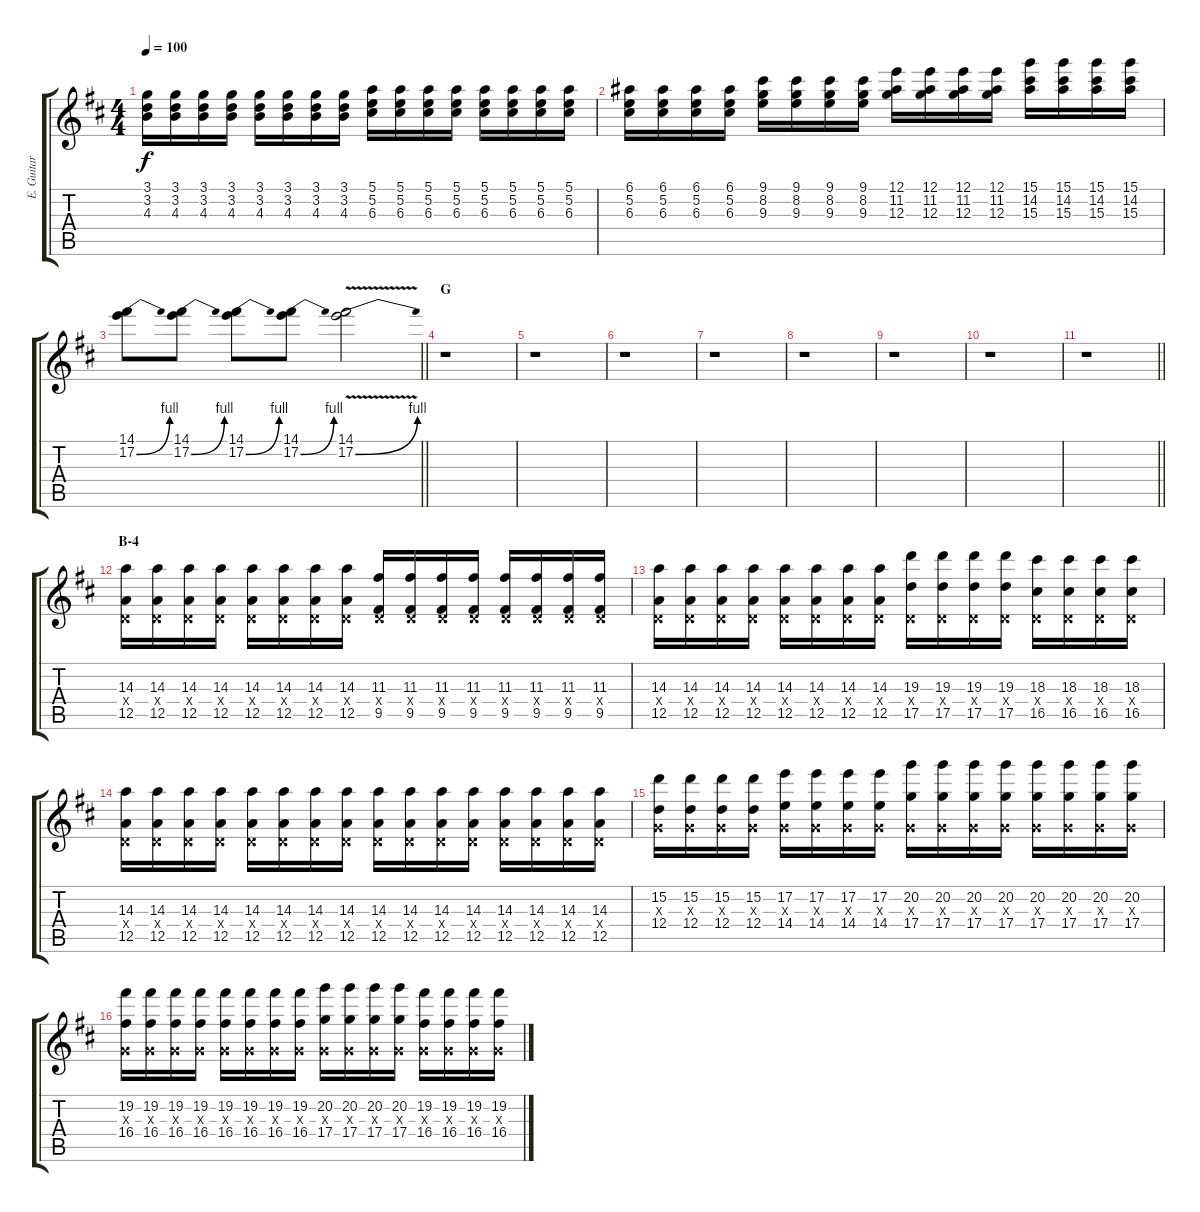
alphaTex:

\track ("E. Guitar I" "E. Guitar ") {instrument overdrivenguitar}
\staff {score tabs}
\tuning (E4 B3 G3 D3 A2 E2) {hide}
\ts (4 4)
\tempo 100
\clef g2
\ks d
(3.1 3.2 4.3).16{dy f} (3.1 3.2 4.3).16 (3.1 3.2 4.3).16 (3.1 3.2 4.3).16 (3.1 3.2 4.3).16 (3.1 3.2 4.3).16 (3.1 3.2 4.3).16 (3.1 3.2 4.3).16 (5.1 5.2 6.3).16 (5.1 5.2 6.3).16 (5.1 5.2 6.3).16 (5.1 5.2 6.3).16 (5.1 5.2 6.3).16 (5.1 5.2 6.3).16 (5.1 5.2 6.3).16 (5.1 5.2 6.3).16 |
(6.1 5.2 6.3).16 (6.1 5.2 6.3).16 (6.1 5.2 6.3).16 (6.1 5.2 6.3).16 (9.1 8.2 9.3).16 (9.1 8.2 9.3).16 (9.1 8.2 9.3).16 (9.1 8.2 9.3).16 (12.1 11.2 12.3).16 (12.1 11.2 12.3).16 (12.1 11.2 12.3).16 (12.1 11.2 12.3).16 (15.1 14.2 15.3).16 (15.1 14.2 15.3).16 (15.1 14.2 15.3).16 (15.1 14.2 15.3).16 |
\barLineRight lightlight
(14.1 17.2{be (bend 0 0 60 4)}).8 (14.1 17.2{be (bend 0 0 60 4)}).8 (14.1 17.2{be (bend 0 0 60 4)}).8 (14.1 17.2{be (bend 0 0 60 4)}).8 (14.1 17.2{be (bend 0 0 60 4) v}).2 |
\section ("" "G")
r.1 |
r.1 |
r.1 |
r.1 |
r.1 |
r.1 |
r.1 |
\barLineRight lightlight
r.1 |
\section ("" "B-4")
(14.3 0.4{x} 12.5).16 (14.3 0.4{x} 12.5).16 (14.3 0.4{x} 12.5).16 (14.3 0.4{x} 12.5).16 (14.3 0.4{x} 12.5).16 (14.3 0.4{x} 12.5).16 (14.3 0.4{x} 12.5).16 (14.3 0.4{x} 12.5).16 (11.3 0.4{x} 9.5).16 (11.3 0.4{x} 9.5).16 (11.3 0.4{x} 9.5).16 (11.3 0.4{x} 9.5).16 (11.3 0.4{x} 9.5).16 (11.3 0.4{x} 9.5).16 (11.3 0.4{x} 9.5).16 (11.3 0.4{x} 9.5).16 |
(14.3 0.4{x} 12.5).16 (14.3 0.4{x} 12.5).16 (14.3 0.4{x} 12.5).16 (14.3 0.4{x} 12.5).16 (14.3 0.4{x} 12.5).16 (14.3 0.4{x} 12.5).16 (14.3 0.4{x} 12.5).16 (14.3 0.4{x} 12.5).16 (19.3 0.4{x} 17.5).16 (19.3 0.4{x} 17.5).16 (19.3 0.4{x} 17.5).16 (19.3 0.4{x} 17.5).16 (18.3 0.4{x} 16.5).16 (18.3 0.4{x} 16.5).16 (18.3 0.4{x} 16.5).16 (18.3 0.4{x} 16.5).16 |
(14.3 0.4{x} 12.5).16 (14.3 0.4{x} 12.5).16 (14.3 0.4{x} 12.5).16 (14.3 0.4{x} 12.5).16 (14.3 0.4{x} 12.5).16 (14.3 0.4{x} 12.5).16 (14.3 0.4{x} 12.5).16 (14.3 0.4{x} 12.5).16 (14.3 0.4{x} 12.5).16 (14.3 0.4{x} 12.5).16 (14.3 0.4{x} 12.5).16 (14.3 0.4{x} 12.5).16 (14.3 0.4{x} 12.5).16 (14.3 0.4{x} 12.5).16 (14.3 0.4{x} 12.5).16 (14.3 0.4{x} 12.5).16 |
(15.2 0.3{x} 12.4).16 (15.2 0.3{x} 12.4).16 (15.2 0.3{x} 12.4).16 (15.2 0.3{x} 12.4).16 (17.2 0.3{x} 14.4).16 (17.2 0.3{x} 14.4).16 (17.2 0.3{x} 14.4).16 (17.2 0.3{x} 14.4).16 (20.2 0.3{x} 17.4).16 (20.2 0.3{x} 17.4).16 (20.2 0.3{x} 17.4).16 (20.2 0.3{x} 17.4).16 (20.2 0.3{x} 17.4).16 (20.2 0.3{x} 17.4).16 (20.2 0.3{x} 17.4).16 (20.2 0.3{x} 17.4).16 |
(19.2 0.3{x} 16.4).16 (19.2 0.3{x} 16.4).16 (19.2 0.3{x} 16.4).16 (19.2 0.3{x} 16.4).16 (19.2 0.3{x} 16.4).16 (19.2 0.3{x} 16.4).16 (19.2 0.3{x} 16.4).16 (19.2 0.3{x} 16.4).16 (20.2 0.3{x} 17.4).16 (20.2 0.3{x} 17.4).16 (20.2 0.3{x} 17.4).16 (20.2 0.3{x} 17.4).16 (19.2 0.3{x} 16.4).16 (19.2 0.3{x} 16.4).16 (19.2 0.3{x} 16.4).16 (19.2 0.3{x} 16.4).16
